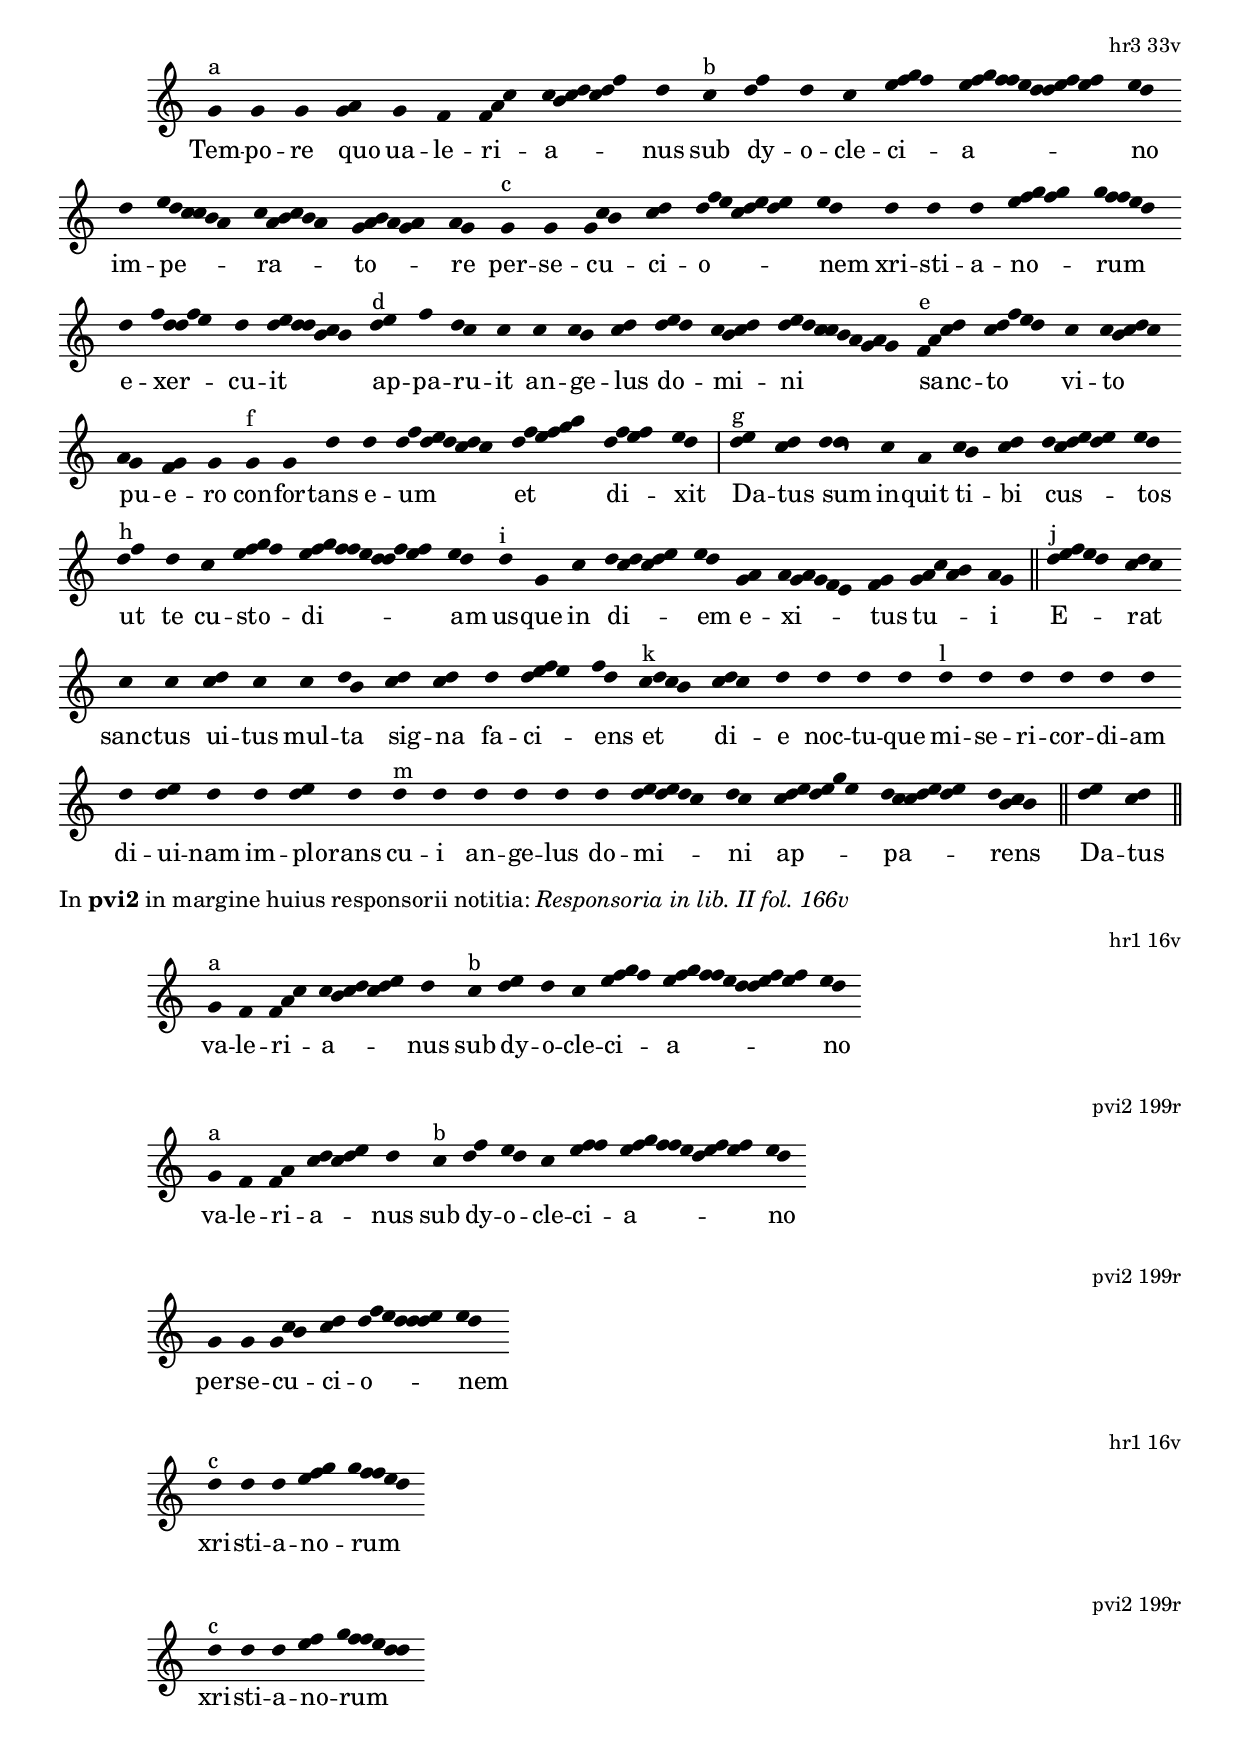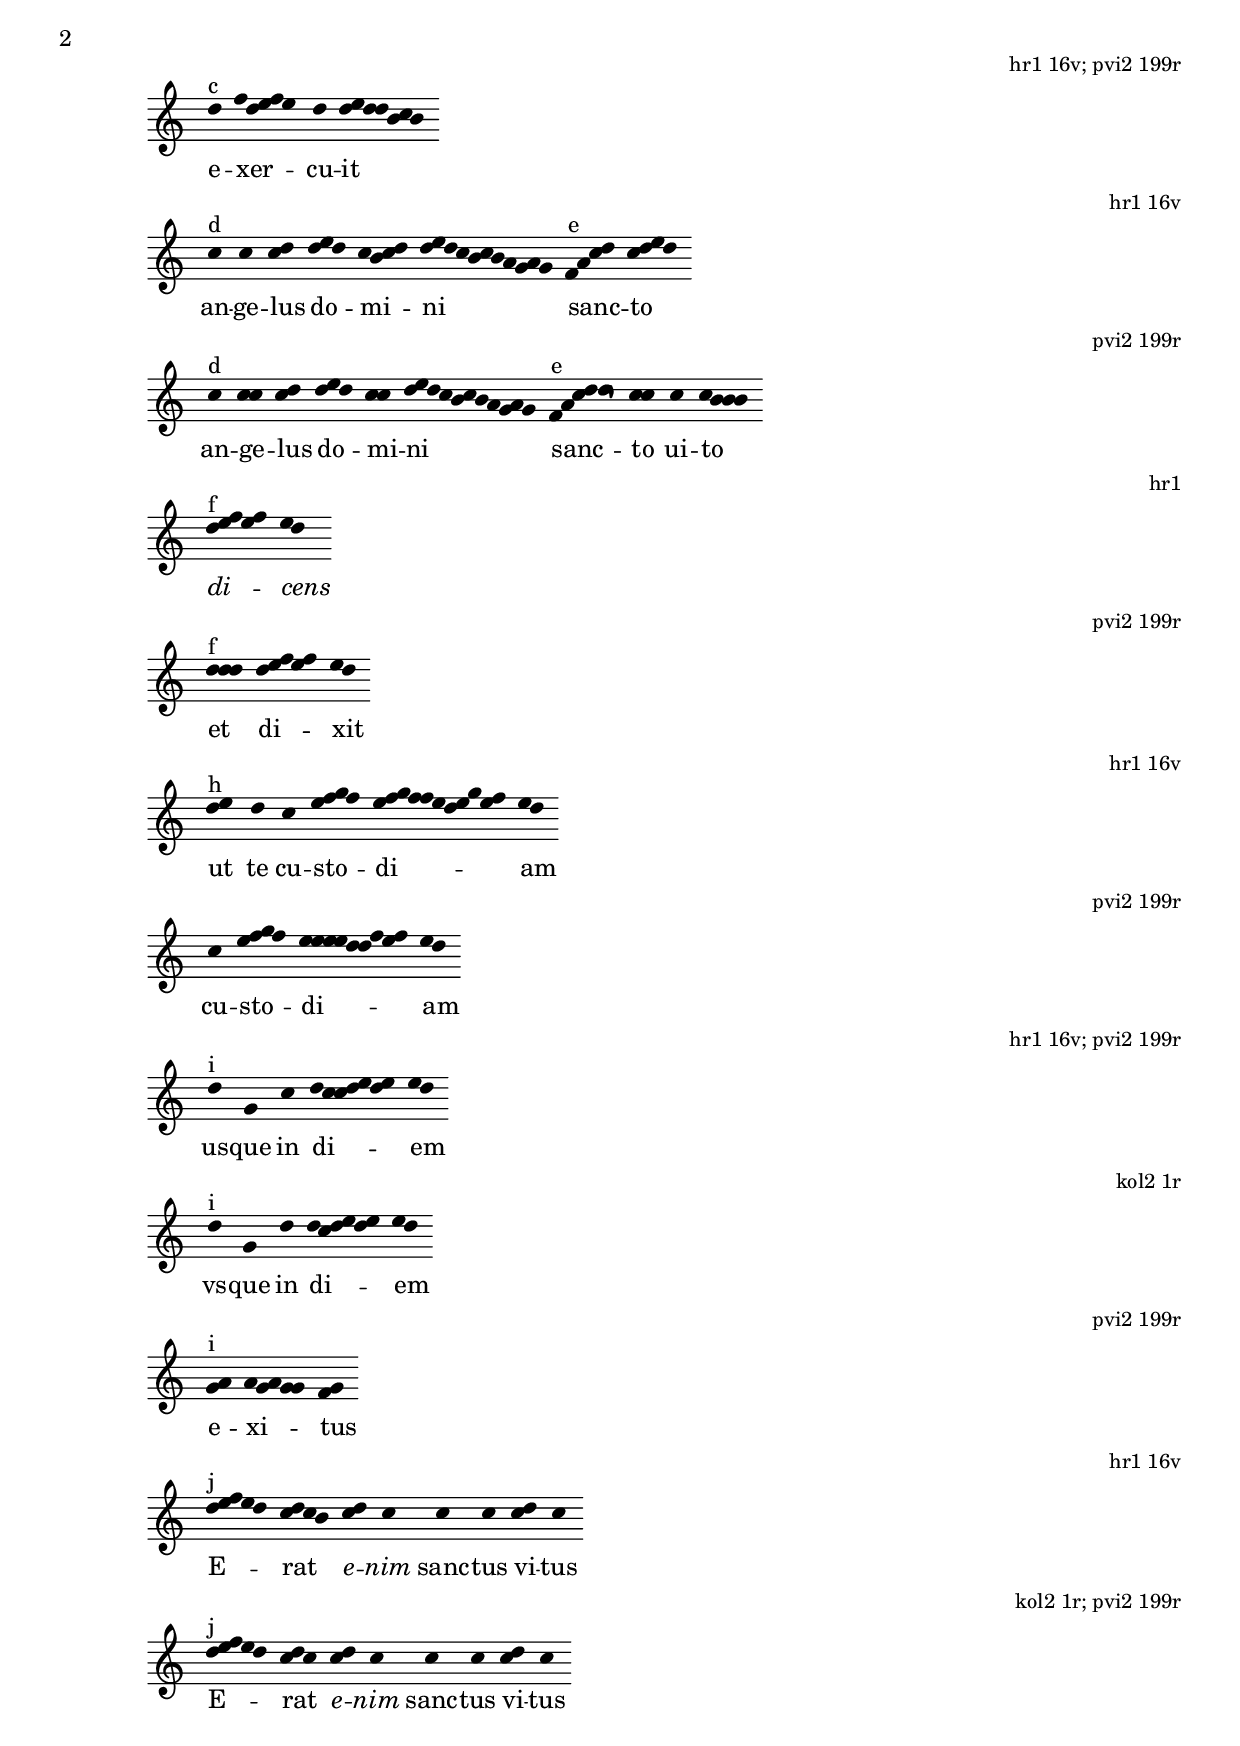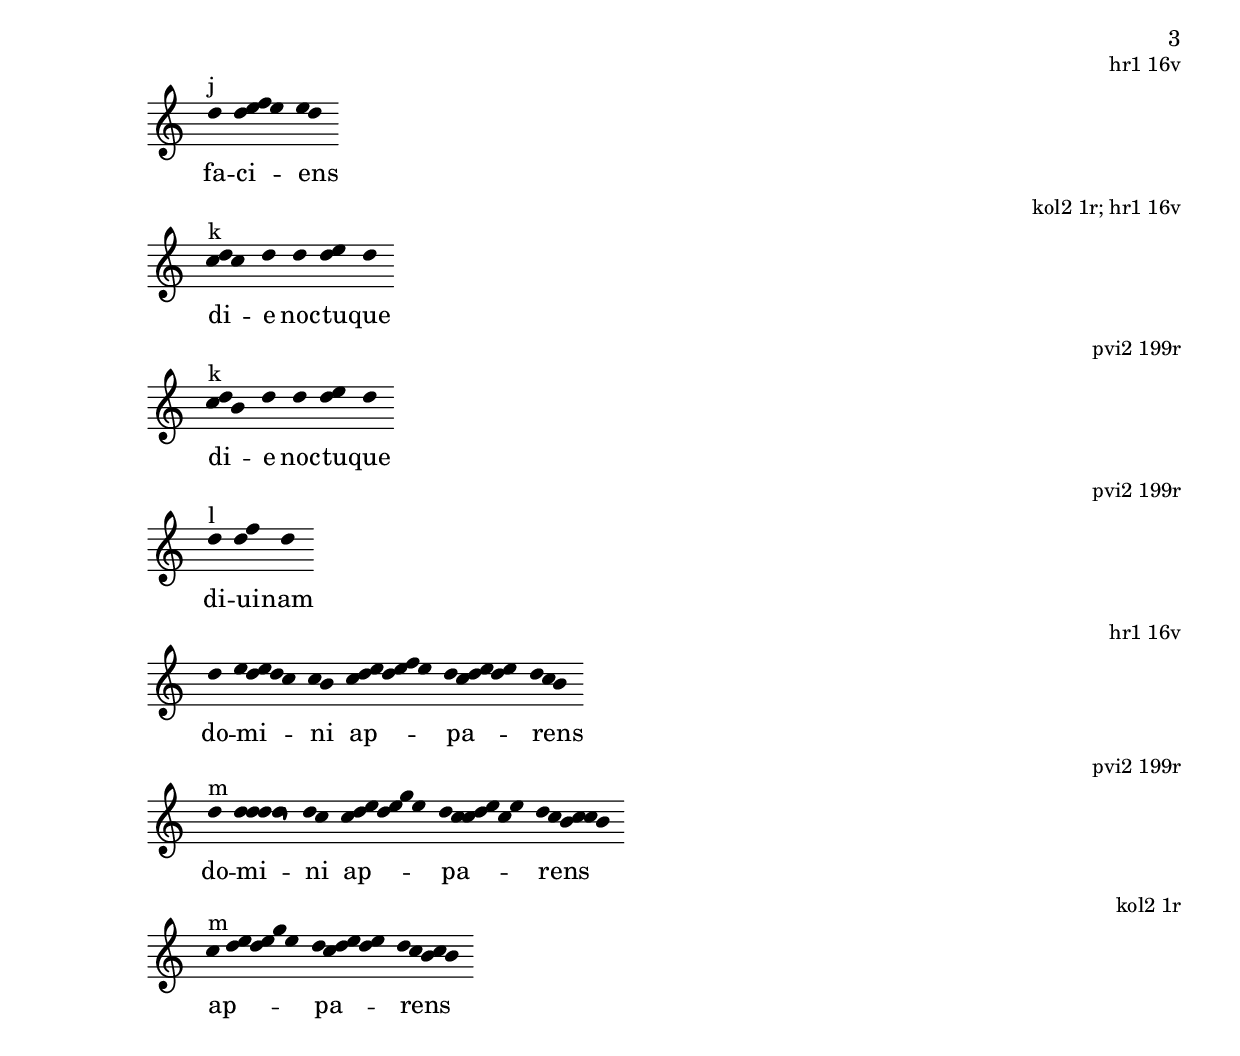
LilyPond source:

\version "2.19.32"

\include "../lib/synopsis.ily"

\score {
  \transpose c c' {
    \plainchant
    g^"a" g g \bar "" \melisma { g a } \bar "" g f \melisma { f a c' } \melisma { c' b c' d' c' d' f' } \bar "" d' \bar ""
    c'^"b" \bar "" \melisma { d' f' } d' c' \melisma { e' f' g' f' } \melisma { e' f' g' f' f' e' d' d' e' f' e' f' } \melisma { e' d' } \bar "" d' \melisma { e' d' c' c' b a } \melisma { c' a b c' b a } \melisma { g a b a g a } \melisma { a g } \bar ""
    g^"c" g \melisma { g c' b } \melisma { c' d' } \melisma { d' f' e' c' d' e' d' e' } \melisma { e' d' } \bar "" d' d' d' \melisma { e' f' g' f' g' } \melisma { g' f' f' e' d' } \bar "" d' \melisma { f' d' d' f' e' } d' \melisma { d' e' d' d' b c' b } \bar ""
    \melisma { d'^"d" e' } f' \melisma { d' c' } c' \bar "" c' \melisma { c' b } \melisma { c' d' } \bar "" \melisma { d' e' d' } \melisma { c' b c' d' } \melisma { d' e' d' c' c' b a g a g } \bar ""
    \melisma { f^"e" a c' d' } \melisma { c' d' f' e' d' } \bar "" c' \melisma { c' b c' d' c' } \bar "" \melisma { a g } \melisma { f g } g \bar ""
    g^"f" g d' \bar "" d' \melisma { d' f' d' e' d' c' d' c' } \bar "" \melisma { d' f' e' f' g' a' } \bar "" \melisma { d' f' e' f' } \melisma { e' d' } \bar "|"

    \melisma { d'^"g" e' } \melisma { c' d' } \bar "" \melisma { d' \strophicus d' } \bar "" c' a \bar "" \melisma { c' b } \melisma { c' d' } \bar "" \melisma { d' c' d' e' d' e' } \melisma { e' d' } \bar ""
    \melisma { d'^"h" f' } \bar "" d' \bar "" c' \melisma { e' f' g' f' } \melisma { e' f' g' f' f' e' d' d' f' e' f' } \melisma { e' d' } \bar ""
    d'^"i" g \bar "" c' \bar "" \melisma { d' c' d' c' d' e' } \melisma { e' d' } \bar "" \melisma { g a } \melisma { a g a g f e } \bar "" \melisma { f g } \bar "" \melisma { g a c' a b } \melisma { a g } \bar "||"

    \melisma { d'^"j" e' f' e' d' } \melisma { c' d' c' } \bar "" c' c' \bar "" \melisma { c' d' } c' \bar "" c' \melisma { d' b } \bar "" \melisma { c' d' } \bar "" \melisma { c' d' } \bar "" d' \melisma { d' e' f' e' } \melisma { f' d' } \bar ""
    \melisma { c'^"k" d' c' b } \bar "" \melisma { c' d' c' } d' \bar "" d' d' d' \bar ""
    d'^"l" d' d' d' d' d' \bar "" d' \melisma { d' e' } d' \bar "" d' \melisma { d' e' } d' \bar ""
    d'^"m" d' \bar "" d' d' d' \bar "" d' \melisma { d' e' d' e' d' c' } \melisma { d' c' } \bar "" \melisma { c' d' e' d' e' g' e' } \melisma { d' c' c' d' e' d' e' } \melisma { d' b c' b } \bar "||"

    \melisma { d' e' } \melisma { c' d' } \bar "||"
  }
  \addlyrics {
    Tem -- po -- re quo ua -- le -- ri -- a -- nus
    sub dy -- o -- cle -- ci -- a -- no im -- pe -- ra -- to -- re
    per -- se -- cu -- ci -- o -- nem xri -- sti -- a -- no -- rum e -- xer -- cu -- it
    ap -- pa -- ru -- it an -- ge -- lus do -- mi -- ni
    sanc -- to vi -- to pu -- e -- ro
    con -- for -- tans e -- um et di -- xit

    Da -- tus sum in -- quit ti -- bi cus -- tos
    ut te cu -- sto -- di -- am
    us -- que in di -- em e -- xi -- tus tu -- i

    E -- rat sanc -- tus ui -- tus mul -- ta sig -- na fa -- ci -- ens
    et di -- e noc -- tu -- que
    mi -- se -- ri -- cor -- di -- am di -- ui -- nam im -- plo -- rans
    cu -- i an -- ge -- lus do -- mi -- ni ap -- pa -- rens

    Da -- tus
  }
  \header {
    fontes = "hr3 33v"
  }
}

\markup\justify{
  In \bold{pvi2} in margine huius responsorii notitia:
  \italic{Responsoria in lib. II fol. 166v}
}

\score {
  \transpose c c' {
    \plainchant
    g^"a" f \melisma { f a c' } \melisma { c' b c' d' c' d' e' } \bar "" d' \bar ""
    c'^"b" \bar "" \melisma { d' e' } d' c' \melisma { e' f' g' f' } \melisma { e' f' g' f' f' e' d' d' e' f' e' f' } \melisma { e' d' }
  }
  \addlyrics {
    va -- le -- ri -- a -- nus
    sub dy -- o -- cle -- ci -- a -- no
  }
  \header {
    fontes = "hr1 16v"
  }
}

\score {
  \transpose c c' {
    \plainchant
    g^"a" f \melisma { f a } \melisma { c' d' c' d' e' } d'
    c'^"b" \melisma { d' f' } \melisma { e' d' } c' \melisma { e' f' f' } \melisma { e' f' g' f' f' e' d' e' f' e' f' } \melisma { e' d' }
  }
  \addlyrics {
    va -- le -- ri -- a -- nus
    sub dy -- o -- cle -- ci -- a -- no
  }
  \header {
    fontes = "pvi2 199r"
  }
}

\score {
  \transpose c c' {
    \plainchant
    g g \melisma { g c' b } \melisma { c' d' } \melisma { d' f' e' d' d' d' e' } \melisma { e' d' }
  }
  \addlyrics {
    per -- se -- cu -- ci -- o -- nem
  }
  \header {
    fontes = "pvi2 199r"
  }
}

\score {
  \transpose c c' {
    \plainchant
    d'^"c" d' d' \melisma { e' f' g' } \melisma { g' f' f' e' d' }
  }
  \addlyrics {
    xri -- sti -- a -- no -- rum
  }
  \header {
    fontes = "hr1 16v"
  }
}

\score {
  \transpose c c' {
    \plainchant
    d'^"c" d' d' \melisma { e' f' } \melisma { g' f' f' e' d' d' }
  }
  \addlyrics {
    xri -- sti -- a -- no -- rum
  }
  \header {
    fontes = "pvi2 199r"
  }
}

\score {
  \transpose c c' {
    \plainchant
    d'^"c" \melisma { f' d' e' f' e' } d' \melisma { d' e' d' d' b c' b }
  }
  \addlyrics {
    e -- xer -- cu -- it
  }
  \header {
    fontes = "hr1 16v; pvi2 199r"
  }
}

\score {
  \transpose c c' {
    \plainchant
    c'^"d" c' \melisma { c' d' } \melisma { d' e' d' } \melisma { c' b c' d' } \melisma { d' e' d' c' b c' b a g a g }
    \melisma { f^"e" a c' d' } \melisma { c' d' e' d' }
  }
  \addlyrics {
    an -- ge -- lus do -- mi -- ni
    sanc -- to
  }
  \header {
    fontes = "hr1 16v"
  }
}

\score {
  \transpose c c' {
    \plainchant
    c'^"d" \melisma { c' c' } \melisma { c' d' } \melisma { d' e' d' } \melisma { c' c' } \melisma { d' e' d' c' b c' b a g a g }
    \melisma { f^"e" a c' d' \strophicus d' } \melisma { c' c' } c' \melisma { c' b b b }
  }
  \addlyrics {
    an -- ge -- lus do -- mi -- ni
    sanc -- to ui -- to
  }
  \header {
    fontes = "pvi2 199r"
  }
}

\score {
  \transpose c c' {
    \plainchant
    \melisma { d'^"f" e' f' e' f' } \melisma { e' d' }
  }
  \addlyrics {
    \lyrit di -- cens \lyrrev
  }
  \header {
    fontes = "hr1"
  }
}

\score {
  \transpose c c' {
    \plainchant
    \melisma { d'^"f" d' d' } \melisma { d' e' f' e' f' } \melisma { e' d' }
  }
  \addlyrics {
    et di -- xit
  }
  \header {
    fontes = "pvi2 199r"
  }
}

\score {
  \transpose c c' {
    \plainchant
    \melisma { d'^"h" e' } d' c' \melisma { e' f' g' f' } \melisma { e' f' g' f' f' e' d' e' g' e' f' } \melisma { e' d' }
  }
  \addlyrics {
    ut te cu -- sto -- di -- am
  }
  \header {
    fontes = "hr1 16v"
  }
}

\score {
  \transpose c c' {
    \plainchant
    c' \melisma { e' f' g' f' } \melisma { e' e' e' e' d' d' f' e' f' } \melisma { e' d' }
  }
  \addlyrics {
    cu -- sto -- di -- am
  }
  \header {
    fontes = "pvi2 199r"
  }
}

\score {
  \transpose c c' {
    \plainchant
    d'^"i" g c' \melisma { d' c' c' d' e' d' e' } \melisma { e' d' }
  }
  \addlyrics {
    us -- que in di -- em
  }
  \header {
    fontes = "hr1 16v; pvi2 199r"
  }
}

\score {
  \transpose c c' {
    \plainchant
    d'^"i" g \bar "" d' \bar "" \melisma { d' c' d' e' d' e' } \melisma { e' d' }
  }
  \addlyrics {
    vs -- que in di -- em
  }
  \header {
    fontes = "kol2 1r"
  }
}

\score {
  \transpose c c' {
    \plainchant
    \melisma { g^"i" a } \melisma { a g a g g } \melisma { f g }
  }
  \addlyrics {
    e -- xi -- tus
  }
  \header {
    fontes = "pvi2 199r"
  }
}

\score {
  \transpose c c' {
    \plainchant
    \melisma { d'^"j" e' f' e' d' } \melisma { c' d' c' b } \bar "" \melisma { c' d' } c' \bar "" c' c' \bar "" \melisma { c' d' } c'
  }
  \addlyrics {
    E -- rat \lyrit e -- nim \lyrrev sanc -- tus vi -- tus
  }
  \header {
    fontes = "hr1 16v"
  }
}

\score {
  \transpose c c' {
    \plainchant
    \melisma { d'^"j" e' f' e' d' } \melisma { c' d' c' } \bar "" \melisma { c' d' } c' \bar "" c' c' \bar "" \melisma { c' d' } c'
  }
  \addlyrics {
    E -- rat \lyrit e -- nim \lyrrev sanc -- tus vi -- tus
  }
  \header {
    fontes = "kol2 1r; pvi2 199r"
  }
}

\score {
  \transpose c c' {
    \plainchant
    d'^"j" \melisma { d' e' f' e' } \melisma { e' d' }
  }
  \addlyrics {
    fa -- ci -- ens
  }
  \header {
    fontes = "hr1 16v"
  }
}

\score {
  \transpose c c' {
    \plainchant
    \melisma { c'^"k" d' c' } d' \bar "" d' \melisma { d' e' } d'
  }
  \addlyrics {
    di -- e noc -- tu -- que
  }
  \header {
    fontes = "kol2 1r; hr1 16v"
  }
}

\score {
  \transpose c c' {
    \plainchant
    \melisma { c'^"k" d' b } d' d' \melisma { d' e' } d'
  }
  \addlyrics {
    di -- e noc -- tu -- que
  }
  \header {
    fontes = "pvi2 199r"
  }
}

\score {
  \transpose c c' {
    \plainchant
    d'^"l" \melisma { d' f' } d'
  }
  \addlyrics {
    di -- ui -- nam
  }
  \header {
    fontes = "pvi2 199r"
  }
}

\score {
  \transpose c c' {
    \plainchant
    d' \melisma { e' d' e' d' c' } \melisma { c' b } \melisma { c' d' e' d' e' f' e' } \melisma { d' c' d' e' d' e' } \melisma { d' c' b }
  }
  \addlyrics {
    do -- mi -- ni ap -- pa -- rens
  }
  \header {
    fontes = "hr1 16v"
  }
}

\score {
  \transpose c c' {
    \plainchant
    d'^"m" \melisma { d' d' d' \strophicus { d' } } \melisma { d' c' }
    \melisma { c' d' e' d' e' g' e' } \melisma { d' c' c' d' e' c' e' } \melisma { d' c' b c' c' b }
  }
  \addlyrics {
    do -- mi -- ni
    ap -- pa -- rens
  }
  \header {
    fontes = "pvi2 199r"
  }
}

\score {
  \transpose c c' {
    \plainchant
    \melisma { c'^"m" d' e' d' e' g' e' } \bar "" \melisma { d' c' d' e' d' e' } \melisma { d' c' b c' b }
  }
  \addlyrics {
    ap -- pa -- rens
  }
  \header {
    fontes = "kol2 1r"
  }
}